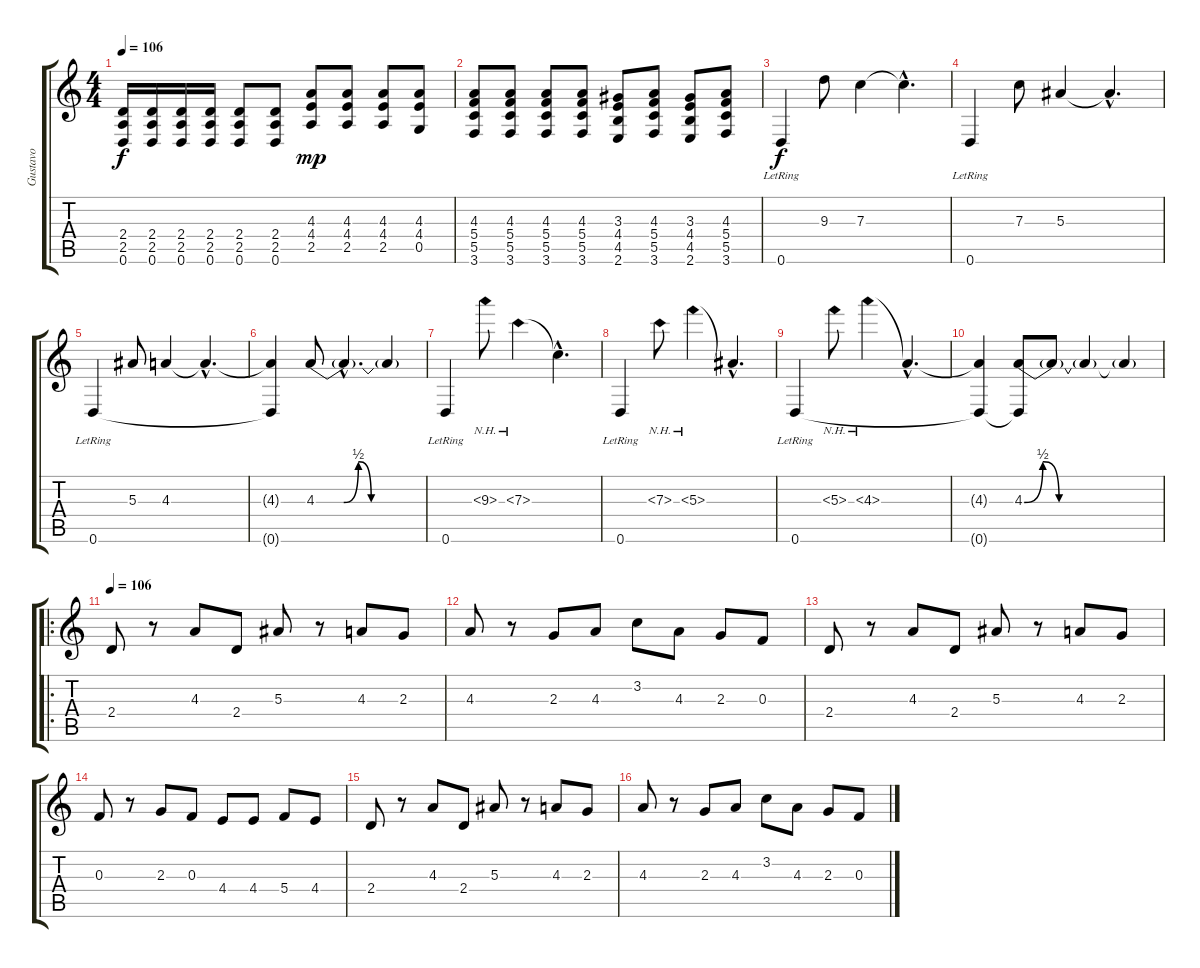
\track ("Gustavo" "Gustavo") {instrument distortionguitar}
\staff {score tabs}
\tuning (D4 A3 F3 C3 G2 D2) {hide}
\ts (4 4)
\tempo 106
\clef g2
\ks c
(2.4 2.5 0.6).16{dy f} (2.4 2.5 0.6).16 (2.4 2.5 0.6).16 (2.4 2.5 0.6).16 (2.4 2.5 0.6).8 (2.4 2.5 0.6).8 (4.3 4.4 2.5).8{dy mp} (4.3 4.4 2.5).8 (4.3 4.4 2.5).8 (4.3 4.4 0.5).8 |
(4.3 5.4 5.5 3.6).8 (4.3 5.4 5.5 3.6).8 (4.3 5.4 5.5 3.6).8 (4.3 5.4 5.5 3.6).8 (3.3 4.4 4.5 2.6).8 (4.3 5.4 5.5 3.6).8 (3.3 4.4 4.5 2.6).8 (4.3 5.4 5.5 3.6).8 |
0.6{lr}.4{dy f} 9.3.8 7.3.4 7.3{hac t}.4{d} |
0.6{lr}.4 7.3.8 5.3.4 5.3{hac t}.4{d} |
0.6{lr}.4 5.3.8 4.3.4 4.3{hac t}.4{d} |
(4.3{t} 0.6{t}).4 4.3{be (custom 0 0 15 0 23 2 30 0 45 0 60 0)}.8 4.3{hac t}.4{d} 4.3{t}.4 |
0.6{lr}.4 9.3{nh}.8 7.3{nh}.4 7.3{hac t}.4{d} |
0.6{lr}.4 7.3{nh}.8 5.3{nh}.4 5.3{hac t}.4{d} |
0.6{lr}.4 5.3{nh}.8 4.3{nh}.4 4.3{hac t}.4{d} |
(4.3{t} 0.6{t}).4 (4.3{be (custom 0 0 8 2 15 0 30 0 45 0 60 0)} 0.6{t}).8 4.3{t}.8 4.3{t}.4 4.3{t}.4 |
\ro
\tempo 106
2.4.8{volume 12} r.8 4.3.8 2.4.8 5.3.8 r.8 4.3.8 2.3.8 |
4.3.8 r.8 2.3.8 4.3.8 3.2.8 4.3.8 2.3.8 0.3.8 |
2.4.8 r.8 4.3.8 2.4.8 5.3.8 r.8 4.3.8 2.3.8 |
0.3.8 r.8 2.3.8 0.3.8 4.4.8 4.4.8 5.4.8 4.4.8 |
2.4.8{volume 12} r.8 4.3.8 2.4.8 5.3.8 r.8 4.3.8 2.3.8 |
4.3.8 r.8 2.3.8 4.3.8 3.2.8 4.3.8 2.3.8 0.3.8
